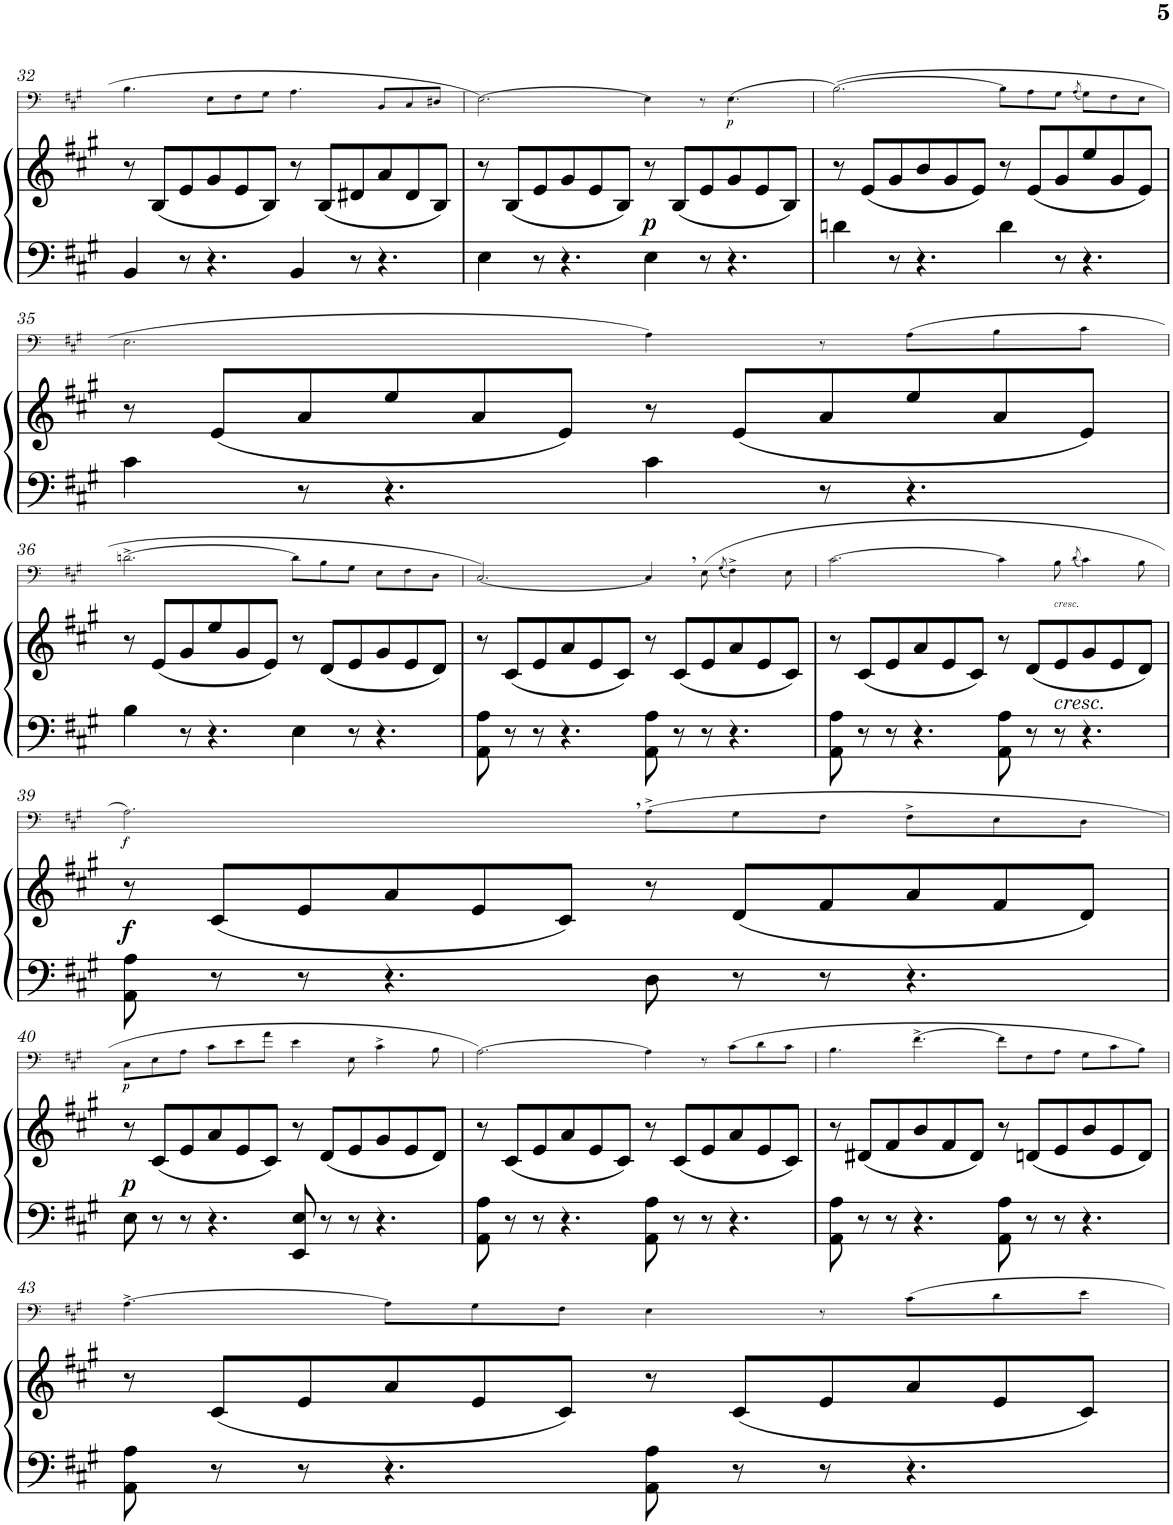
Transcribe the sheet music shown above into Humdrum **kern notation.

**kern	**kern	**dynam	**kern	**dynam
*part2	*part2	*part2	*part1	*part1
*staff3	*staff2	*staff2/3	*staff1	*staff1
*I"Piano	*	*	*I"Trombone	*
*I'Pno	*	*	*I'Trb	*
!!LO:PB:g=z
*clefF4	*clefG2	*	*clefF4	*
*k[f#c#g#]	*k[f#c#g#]	*	*k[f#c#g#]	*
*M12/8	*M12/8	*	*M12/8	*
=32	=32	=32	=32	=32
4BB/	8r	.	4.B\	.
.	(8B/L	.	.	.
8r	8e/	.	.	.
4.r	8g#/	.	8E\L	.
.	8e/	.	8F#\	.
.	8B/J)	.	8G#\J	.
4BB/	8r	.	4.A\	.
.	(8B/L	.	.	.
8r	8d#X/	.	.	.
4.r	8a/	.	8BB/L	.
.	8d#/	.	8C#/	.
.	8B/J)	.	8D#X/J	.
=33	=33	=33	=33	=33
4E\	8r	.	[2.E\	.
.	(8B/L	.	.	.
8r	8e/	.	.	.
4.r	8g#/	.	.	.
.	8e/	.	.	.
.	8B/J)	.	.	.
!	!	!LO:DY:b	!	!
4E\	8r	p	4E\]	.
.	(8B/L	.	.	.
8r	8e/	.	8r	.
!	!	!	!	!LO:DY:b
4.r	8g#/	.	(4.E\	p
.	8e/	.	.	.
.	8B/J)	.	.	.
=34	=34	=34	=34	=34
4dn\	8r	.	([2.B\)	.
.	(8e/L	.	.	.
8r	8g#/	.	.	.
4.r	8b/	.	.	.
.	8g#/	.	.	.
.	8e/J)	.	.	.
4d\	8r	.	8B\L]	.
.	(8e/L	.	8A\	.
8r	8g#/	.	8G#\J	.
.	.	.	(8qA/	.
4.r	8ee/	.	8G#\L)	.
.	8g#/	.	8F#\	.
.	8e/J)	.	8E\J	.
!!LO:LB:g=z
=35	=35	=35	=35	=35
4c#\	8r	.	2.E\	.
.	(8e/L	.	.	.
8r	8a/	.	.	.
4.r	8ee/	.	.	.
.	8a/	.	.	.
.	8e/J)	.	.	.
4c#\	8r	.	4A\)	.
.	(8e/L	.	.	.
8r	8a/	.	8r	.
4.r	8ee/	.	(8A\L	.
.	8a/	.	8B\	.
.	8e/J)	.	8c#\J	.
!!LO:LB:g=z
=36	=36	=36	=36	=36
4B\	8r	.	[2.dn^\	.
.	(8e/L	.	.	.
8r	8g#/	.	.	.
4.r	8ee/	.	.	.
.	8g#/	.	.	.
.	8e/J)	.	.	.
4E\	8r	.	8d\L]	.
.	(8d/L	.	8B\	.
8r	8e/	.	8G#\J	.
4.r	8g#/	.	8E\L	.
.	8e/	.	8F#\	.
.	8d/J)	.	8D\J	.
=37	=37	=37	=37	=37
8AA\ 8A\	8r	.	[2.C#/)	.
8r	(8c#/L	.	.	.
8r	8e/	.	.	.
4.r	8a/	.	.	.
.	8e/	.	.	.
.	8c#/J)	.	.	.
8AA\ 8A\	8r	.	4C#,/]	.
8r	(8c#/L	.	.	.
8r	8e/	.	(8E\	.
.	.	.	(8qG#/	.
4.r	8a/	.	4F#^\)	.
.	8e/	.	.	.
.	8c#/J)	.	8E\	.
=38	=38	=38	=38	=38
8AA\ 8A\	8r	.	[2.c#\	.
8r	(8c#/L	.	.	.
8r	8e/	.	.	.
4.r	8a/	.	.	.
.	8e/	.	.	.
.	8c#/J)	.	.	.
8AA\ 8A\	8r	.	4c#\]	.
8r	(8d/L	.	.	.
!	!	!	!LO:TX:b:i:t=cresc.	!
!	!LO:TX:b:i:t=cresc.	!	!	!
8r	8e/	.	8B\	.
.	.	.	(8qd/	.
4.r	8g#/	.	4c#\)	.
.	8e/	.	.	.
.	8d/J)	.	8B\	.
!!LO:LB:g=z
=39	=39	=39	=39	=39
!	!	!LO:DY:b	!	!LO:DY:b
8AA\ 8A\	8r	f	2.A,\)	f
8r	(8c#/L	.	.	.
8r	8e/	.	.	.
4.r	8a/	.	.	.
.	8e/	.	.	.
.	8c#/J)	.	.	.
8D\	8r	.	(8A^\L	.
8r	(8d/L	.	8G#\	.
8r	8f#/	.	8F#\J	.
4.r	8a/	.	8F#^\L	.
.	8f#/	.	8E\	.
.	8d/J)	.	8D\J	.
!!LO:LB:g=z
=40	=40	=40	=40	=40
!	!	!LO:DY:b	!	!LO:DY:b
8E\	8r	p	8C#\L	p
8r	(8c#/L	.	8E\	.
8r	8e/	.	8A\J	.
4.r	8a/	.	8c#\L	.
.	8e/	.	8e\	.
.	8c#/J)	.	8a\J	.
8EE/ 8E/	8r	.	4e\	.
8r	(8d/L	.	.	.
8r	8e/	.	8E\	.
4.r	8g#/	.	4c#^\	.
.	8e/	.	.	.
.	8d/J)	.	8B\	.
=41	=41	=41	=41	=41
8AA\ 8A\	8r	.	[2.A\)	.
8r	(8c#/L	.	.	.
8r	8e/	.	.	.
4.r	8a/	.	.	.
.	8e/	.	.	.
.	8c#/J)	.	.	.
8AA\ 8A\	8r	.	4A\]	.
8r	(8c#/L	.	.	.
8r	8e/	.	8r	.
4.r	8a/	.	(8c#\L	.
.	8e/	.	8d\	.
.	8c#/J)	.	8c#\J	.
=42	=42	=42	=42	=42
8AA\ 8A\	8r	.	4.B\	.
8r	(8d#X/L	.	.	.
8r	8f#/	.	.	.
4.r	8b/	.	[4.f#^\	.
.	8f#/	.	.	.
.	8d#/J)	.	.	.
8AA\ 8A\	8r	.	8f#\L]	.
8r	(8dn/L	.	8F#\	.
8r	8e/	.	8A\J	.
4.r	8b/	.	8G#\L	.
.	8e/	.	8c#\	.
.	8d/J)	.	8B\J)	.
!!LO:LB:g=z
=43	=43	=43	=43	=43
8AA\ 8A\	8r	.	[4.A^\	.
8r	(8c#/L	.	.	.
8r	8e/	.	.	.
4.r	8a/	.	8A\L]	.
.	8e/	.	8G#\	.
.	8c#/J)	.	8F#\J	.
8AA\ 8A\	8r	.	4E\	.
8r	(8c#/L	.	.	.
8r	8e/	.	8r	.
4.r	8a/	.	8c#\L	.
.	8e/	.	8d\	.
.	8c#/J)	.	8e\J	.
=	=	=	=	=
*-	*-	*-	*-	*-
